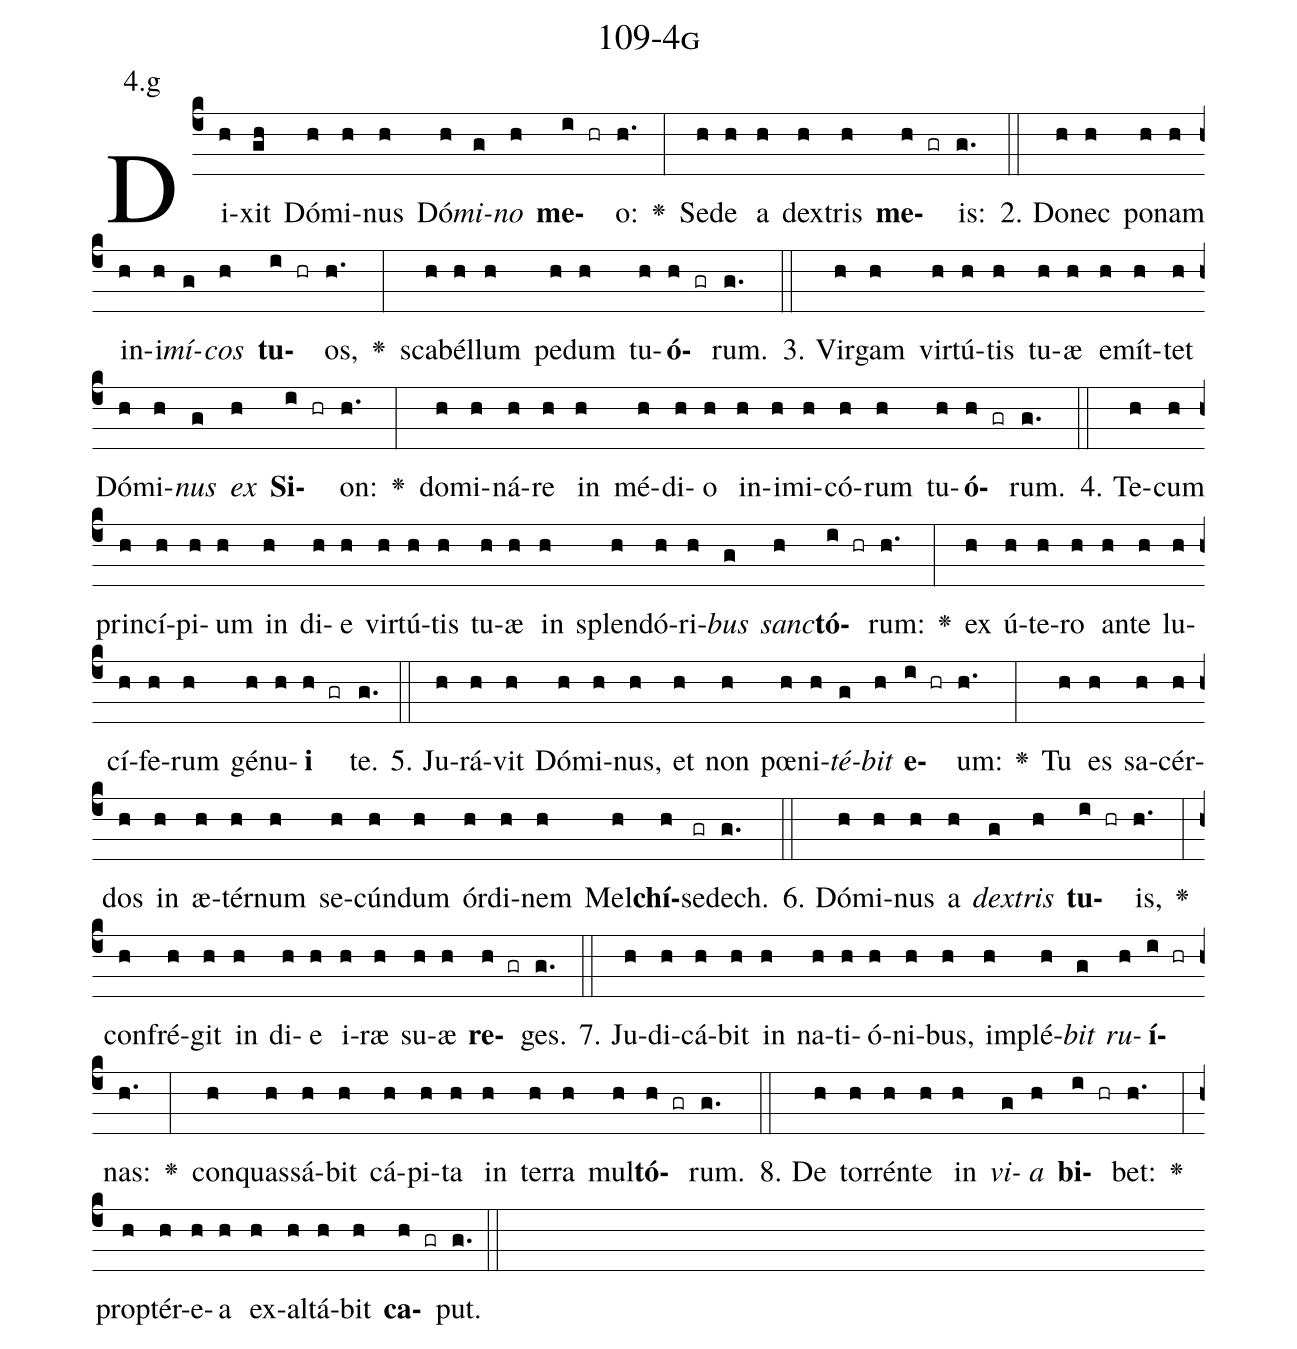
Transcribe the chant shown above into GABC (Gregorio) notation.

name: 109-4g;
annotation: 4.g;
%%
(c4)Di(h)xit(gh) Dó(h)mi(h)nus(h) Dó(h)<i>mi</i>(g)<i>no</i>(h) <b>me</b>(i hr)o:(h.) <v>\greheightstar</v>(:) Se(h)de(h) a(h) dex(h)tris(h) <b>me</b>(h gr)is:(g.) (::)
2. Do(h)nec(h) po(h)nam(h) in(h)i(h)<i>mí</i>(g)<i>cos</i>(h) <b>tu</b>(i hr)os,(h.) <v>\greheightstar</v>(:) sca(h)bél(h)lum(h) pe(h)dum(h) tu(h)<b>ó</b>(h gr)rum.(g.) (::)
3. Vir(h)gam(h) vir(h)tú(h)tis(h) tu(h)æ(h) e(h)mít(h)tet(h) Dó(h)mi(h)<i>nus</i>(g) <i>ex</i>(h) <b>Si</b>(i hr)on:(h.) <v>\greheightstar</v>(:) do(h)mi(h)ná(h)re(h) in(h) mé(h)di(h)o(h) in(h)i(h)mi(h)có(h)rum(h) tu(h)<b>ó</b>(h gr)rum.(g.) (::)
4. Te(h)cum(h) prin(h)cí(h)pi(h)um(h) in(h) di(h)e(h) vir(h)tú(h)tis(h) tu(h)æ(h) in(h) splen(h)dó(h)ri(h)<i>bus</i>(g) <i>sanc</i>(h)<b>tó</b>(i hr)rum:(h.) <v>\greheightstar</v>(:) ex(h) ú(h)te(h)ro(h) an(h)te(h) lu(h)cí(h)fe(h)rum(h) gé(h)nu(h)<b>i</b>(h gr) te.(g.) (::)
5. Ju(h)rá(h)vit(h) Dó(h)mi(h)nus,(h) et(h) non(h) pœ(h)ni(h)<i>té</i>(g)<i>bit</i>(h) <b>e</b>(i hr)um:(h.) <v>\greheightstar</v>(:) Tu(h) es(h) sa(h)cér(h)dos(h) in(h) æ(h)tér(h)num(h) se(h)cún(h)dum(h) ór(h)di(h)nem(h) Mel(h)<b>chí</b>(h)se(gr)dech.(g.) (::)
6. Dó(h)mi(h)nus(h) a(h) <i>dex</i>(g)<i>tris</i>(h) <b>tu</b>(i hr)is,(h.) <v>\greheightstar</v>(:) con(h)fré(h)git(h) in(h) di(h)e(h) i(h)ræ(h) su(h)æ(h) <b>re</b>(h gr)ges.(g.) (::)
7. Ju(h)di(h)cá(h)bit(h) in(h) na(h)ti(h)ó(h)ni(h)bus,(h) im(h)plé(h)<i>bit</i>(g) <i>ru</i>(h)<b>í</b>(i hr)nas:(h.) <v>\greheightstar</v>(:) con(h)quas(h)sá(h)bit(h) cá(h)pi(h)ta(h) in(h) ter(h)ra(h) mul(h)<b>tó</b>(h gr)rum.(g.) (::)
8. De(h) tor(h)rén(h)te(h) in(h) <i>vi</i>(g)<i>a</i>(h) <b>bi</b>(i hr)bet:(h.) <v>\greheightstar</v>(:) prop(h)tér(h)e(h)a(h) ex(h)al(h)tá(h)bit(h) <b>ca</b>(h gr)put.(g.) (::)
